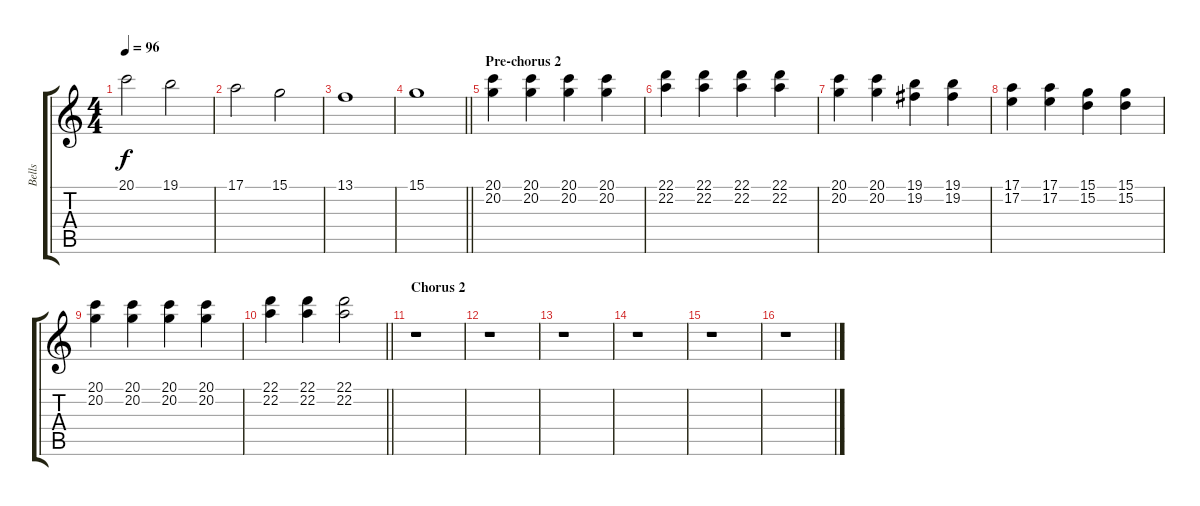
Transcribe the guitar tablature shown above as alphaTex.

\track ("Bells" "Bells") {instrument celesta}
\staff {score tabs}
\tuning (E4 B3 G3 D3 A2 E2) {hide}
\ts (4 4)
\tempo 96
\clef g2
\ks c
20.1.2{dy f} 19.1.2 |
17.1.2 15.1.2 |
13.1.1 |
\barLineRight lightlight
15.1.1 |
\section ("" "Pre-chorus 2")
(20.1 20.2).4 (20.1 20.2).4 (20.1 20.2).4 (20.1 20.2).4 |
(22.1 22.2).4 (22.1 22.2).4 (22.1 22.2).4 (22.1 22.2).4 |
(20.1 20.2).4 (20.1 20.2).4 (19.1 19.2).4 (19.1 19.2).4 |
(17.1 17.2).4 (17.1 17.2).4 (15.1 15.2).4 (15.1 15.2).4 |
(20.1 20.2).4 (20.1 20.2).4 (20.1 20.2).4 (20.1 20.2).4 |
\barLineRight lightlight
(22.1 22.2).4 (22.1 22.2).4 (22.1 22.2).2 |
\section ("" "Chorus 2")
r.1 |
r.1 |
r.1 |
r.1 |
r.1 |
r.1
